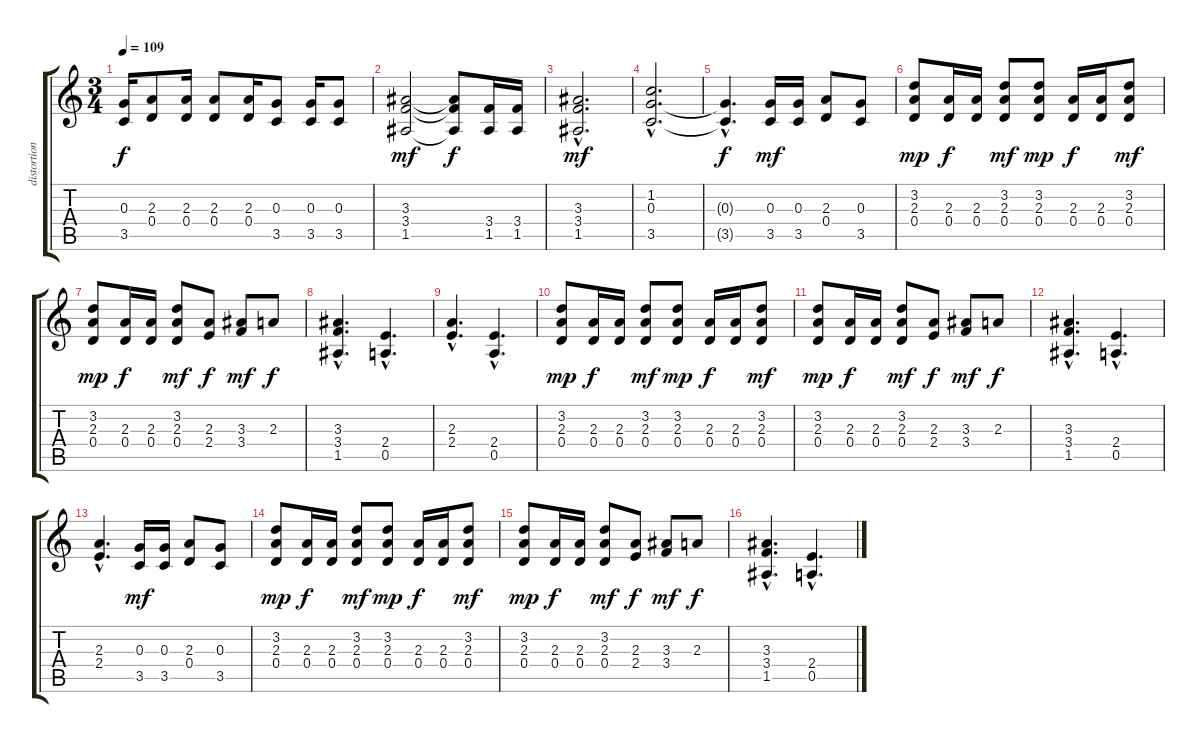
\track ("distortion" "distortion") {instrument overdrivenguitar}
\staff {score tabs}
\tuning (E4 B3 G3 D3 A2 E2) {hide}
\ts (3 4)
\tempo 109
\clef g2
\ks c
(0.3 3.5).16{dy f} (2.3 0.4).8 (2.3 0.4).16 (2.3 0.4).8 (2.3 0.4).16 (0.3 3.5).8 (0.3 3.5).16 (0.3 3.5).8 |
(3.3 3.4 1.5).2{dy mf} (3.3{t} 3.4{t} 1.5{t}).8{dy f} (3.4 1.5).16 (3.4 1.5).16 |
(3.3{hac} 3.4{hac} 1.5{hac}).2{d dy mf} |
(1.2{hac} 0.3{hac} 3.5{hac}).2{d} |
(0.3{hac t} 3.5{hac t}).4{d dy f} (0.3 3.5).16{dy mf} (0.3 3.5).16 (2.3 0.4).8 (0.3 3.5).8 |
(3.2 2.3 0.4).8{dy mp} (2.3 0.4).16{dy f} (2.3 0.4).16 (3.2 2.3 0.4).8{dy mf} (3.2 2.3 0.4).8{dy mp} (2.3 0.4).16{dy f} (2.3 0.4).16 (3.2 2.3 0.4).8{dy mf} |
(3.2 2.3 0.4).8{dy mp} (2.3 0.4).16{dy f} (2.3 0.4).16 (3.2 2.3 0.4).8{dy mf} (2.3 2.4).8{dy f} (3.3 3.4).8{dy mf} 2.3.8{dy f} |
(3.3{hac} 3.4{hac} 1.5{hac}).4{d} (2.4{hac} 0.5{hac}).4{d} |
(2.3{hac} 2.4{hac}).4{d} (2.4{hac} 0.5{hac}).4{d} |
(3.2 2.3 0.4).8{dy mp} (2.3 0.4).16{dy f} (2.3 0.4).16 (3.2 2.3 0.4).8{dy mf} (3.2 2.3 0.4).8{dy mp} (2.3 0.4).16{dy f} (2.3 0.4).16 (3.2 2.3 0.4).8{dy mf} |
(3.2 2.3 0.4).8{dy mp} (2.3 0.4).16{dy f} (2.3 0.4).16 (3.2 2.3 0.4).8{dy mf} (2.3 2.4).8{dy f} (3.3 3.4).8{dy mf} 2.3.8{dy f} |
(3.3{hac} 3.4{hac} 1.5{hac}).4{d} (2.4{hac} 0.5{hac}).4{d} |
(2.3{hac} 2.4{hac}).4{d} (0.3 3.5).16{dy mf} (0.3 3.5).16 (2.3 0.4).8 (0.3 3.5).8 |
(3.2 2.3 0.4).8{dy mp} (2.3 0.4).16{dy f} (2.3 0.4).16 (3.2 2.3 0.4).8{dy mf} (3.2 2.3 0.4).8{dy mp} (2.3 0.4).16{dy f} (2.3 0.4).16 (3.2 2.3 0.4).8{dy mf} |
(3.2 2.3 0.4).8{dy mp} (2.3 0.4).16{dy f} (2.3 0.4).16 (3.2 2.3 0.4).8{dy mf} (2.3 2.4).8{dy f} (3.3 3.4).8{dy mf} 2.3.8{dy f} |
(3.3{hac} 3.4{hac} 1.5{hac}).4{d} (2.4{hac} 0.5{hac}).4{d}
